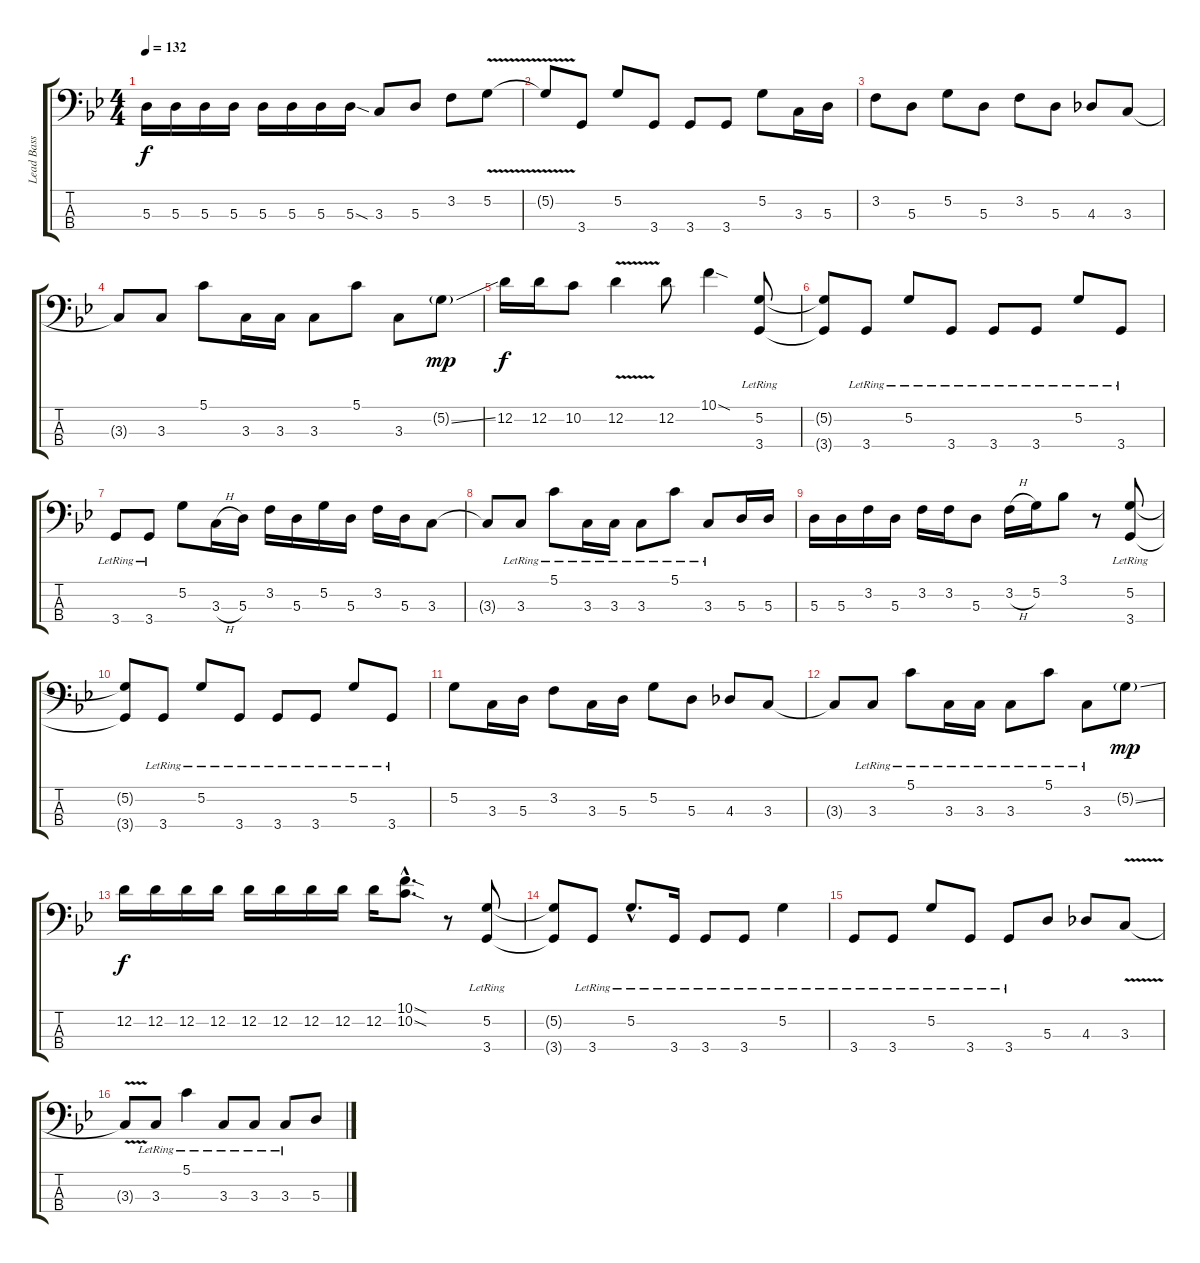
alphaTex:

\track ("Lead Bass" "Lead Bass") {instrument electricbassfinger}
\staff {score tabs}
\tuning (G2 D2 A1 E1) {hide}
\ts (4 4)
\tempo 132
\clef f4
\ks bb
5.3.16{dy f} 5.3.16 5.3.16 5.3.16 5.3.16 5.3.16 5.3.16 5.3{sod}.16 3.3.8 5.3.8 3.2.8 5.2{v}.8 |
5.2{v t}.8 3.4.8 5.2.8 3.4.8 3.4.8 3.4.8 5.2.8 3.3.16 5.3.16 |
3.2.8 5.3.8 5.2.8 5.3.8 3.2.8 5.3.8 4.3.8 3.3.8 |
3.3{t}.8 3.3.8 5.1.8 3.3.16 3.3.16 3.3.8 5.1.8 3.3.8 5.2{ss g}.8{dy mp} |
12.2.16{dy f} 12.2.16 10.2.8 12.2{v}.4 12.2.8 10.1{sod}.4 (5.2{lr} 3.4{lr}).8 |
(5.2{t} 3.4{t}).8 3.4{lr}.8 5.2{lr}.8 3.4{lr}.8 3.4{lr}.8 3.4{lr}.8 5.2{lr}.8 3.4{lr}.8 |
3.4{lr}.8 3.4{lr}.8 5.2.8 3.3{h}.16 5.3.16 3.2.16 5.3.16 5.2.16 5.3.16 3.2.16 5.3.16 3.3.8 |
3.3{t}.8 3.3{lr}.8 5.1{lr}.8 3.3{lr}.16 3.3{lr}.16 3.3{lr}.8 5.1{lr}.8 3.3{lr}.8 5.3.16 5.3.16 |
5.3.16 5.3.16 3.2.16 5.3.16 3.2.16 3.2.16 5.3.8 3.2{h}.16 5.2.16 3.1.8 r.8 (5.2{lr} 3.4{lr}).8 |
(5.2{t} 3.4{t}).8 3.4{lr}.8 5.2{lr}.8 3.4{lr}.8 3.4{lr}.8 3.4{lr}.8 5.2{lr}.8 3.4{lr}.8 |
5.2.8 3.3.16 5.3.16 3.2.8 3.3.16 5.3.16 5.2.8 5.3.8 4.3.8 3.3.8 |
3.3{t}.8 3.3{lr}.8 5.1{lr}.8 3.3{lr}.16 3.3{lr}.16 3.3{lr}.8 5.1{lr}.8 3.3{lr}.8 5.2{ss g}.8{dy mp} |
12.2.16{dy f} 12.2.16 12.2.16 12.2.16 12.2.16 12.2.16 12.2.16 12.2.16 12.2.16 (10.1{sod hac} 10.2{sod hac}).8{d} r.8 (5.2{lr} 3.4{lr}).8 |
(5.2{t} 3.4{t}).8 3.4{lr}.8 5.2{hac lr}.8{d} 3.4{lr}.16 3.4{lr}.8 3.4{lr}.8 5.2{lr}.4 |
3.4{lr}.8 3.4{lr}.8 5.2{lr}.8 3.4{lr}.8 3.4{lr}.8 5.3.8 4.3.8 3.3{v}.8 |
3.3{v t}.8 3.3{lr}.8 5.1{lr}.4 3.3{lr}.8 3.3{lr}.8 3.3{lr}.8 5.3.8
